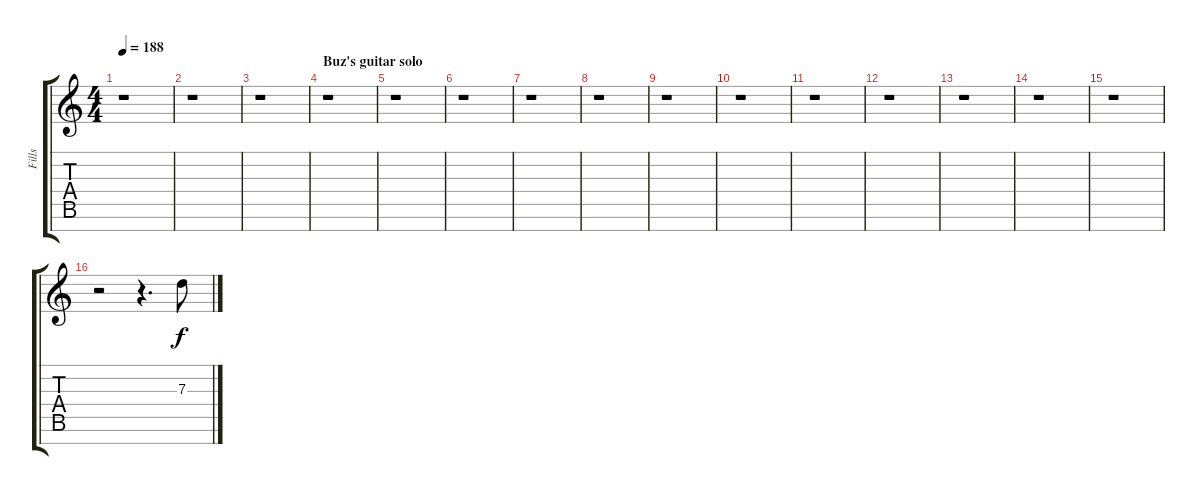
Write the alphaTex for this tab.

\track ("Fills" "Fills") {instrument distortionguitar}
\staff {score tabs}
\tuning (E4 B3 G3 D3 A2 E2 B1) {hide}
\ts (4 4)
\tempo 188
\clef g2
\ks c
r.1{dy f} |
r.1 |
r.1 |
\section ("" "Buz's guitar solo")
r.1 |
r.1 |
r.1 |
r.1 |
r.1 |
r.1 |
r.1 |
r.1 |
r.1 |
r.1 |
r.1 |
r.1 |
r.2 r.4{d} 7.3.8{volume 14}
